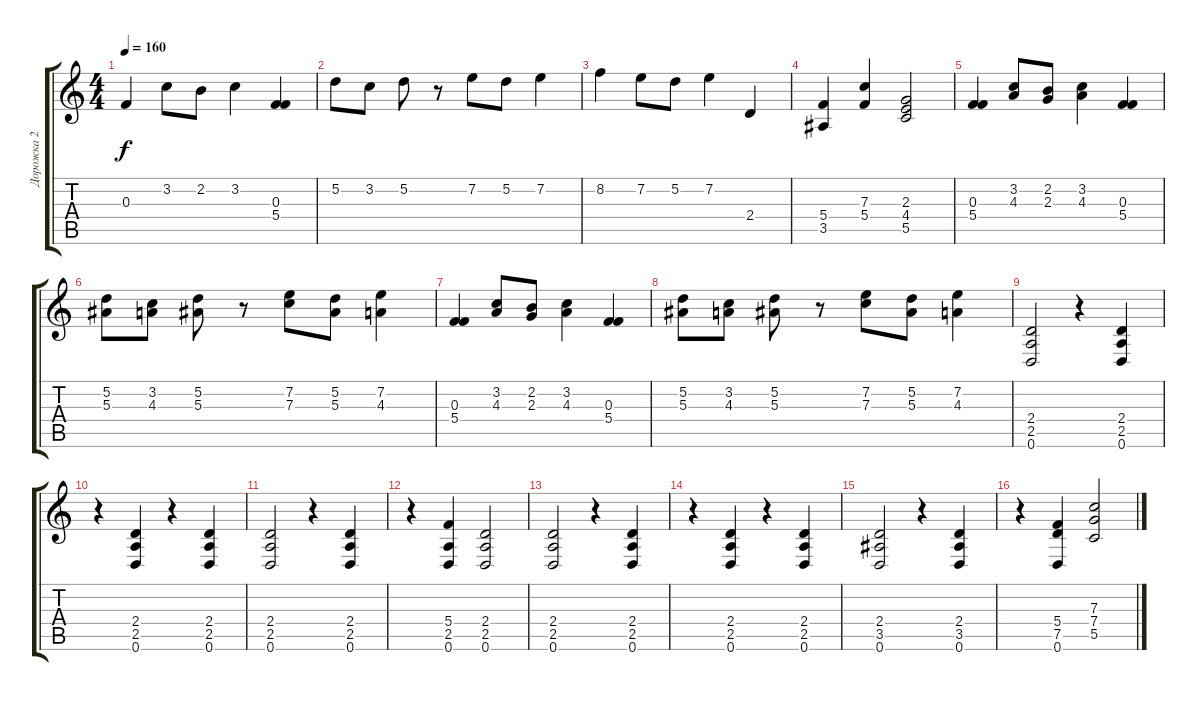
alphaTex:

\track ("Дорожка 2" "Дорожка 2") {instrument distortionguitar}
\staff {score tabs}
\tuning (D4 A3 F3 C3 G2 D2) {hide}
\ts (4 4)
\tempo 160
\clef g2
\ks c
0.3.4{dy f} 3.2.8 2.2.8 3.2.4 (0.3 5.4).4 |
5.2.8 3.2.8 5.2.8 r.8 7.2.8 5.2.8 7.2.4 |
8.2.4 7.2.8 5.2.8 7.2.4 2.4.4 |
(5.4 3.5).4 (7.3 5.4).4 (2.3 4.4 5.5).2 |
(0.3 5.4).4 (3.2 4.3).8 (2.2 2.3).8 (3.2 4.3).4 (0.3 5.4).4 |
(5.2 5.3).8 (3.2 4.3).8 (5.2 5.3).8 r.8 (7.2 7.3).8 (5.2 5.3).8 (7.2 4.3).4 |
(0.3 5.4).4 (3.2 4.3).8 (2.2 2.3).8 (3.2 4.3).4 (0.3 5.4).4 |
(5.2 5.3).8 (3.2 4.3).8 (5.2 5.3).8 r.8 (7.2 7.3).8 (5.2 5.3).8 (7.2 4.3).4 |
(2.4 2.5 0.6).2 r.4 (2.4 2.5 0.6).4 |
r.4 (2.4 2.5 0.6).4 r.4 (2.4 2.5 0.6).4 |
(2.4 2.5 0.6).2 r.4 (2.4 2.5 0.6).4 |
r.4 (5.4 2.5 0.6).4 (2.4 2.5 0.6).2 |
(2.4 2.5 0.6).2 r.4 (2.4 2.5 0.6).4 |
r.4 (2.4 2.5 0.6).4 r.4 (2.4 2.5 0.6).4 |
(2.4 3.5 0.6).2 r.4 (2.4 3.5 0.6).4 |
r.4 (5.4 7.5 0.6).4 (7.3 7.4 5.5).2
